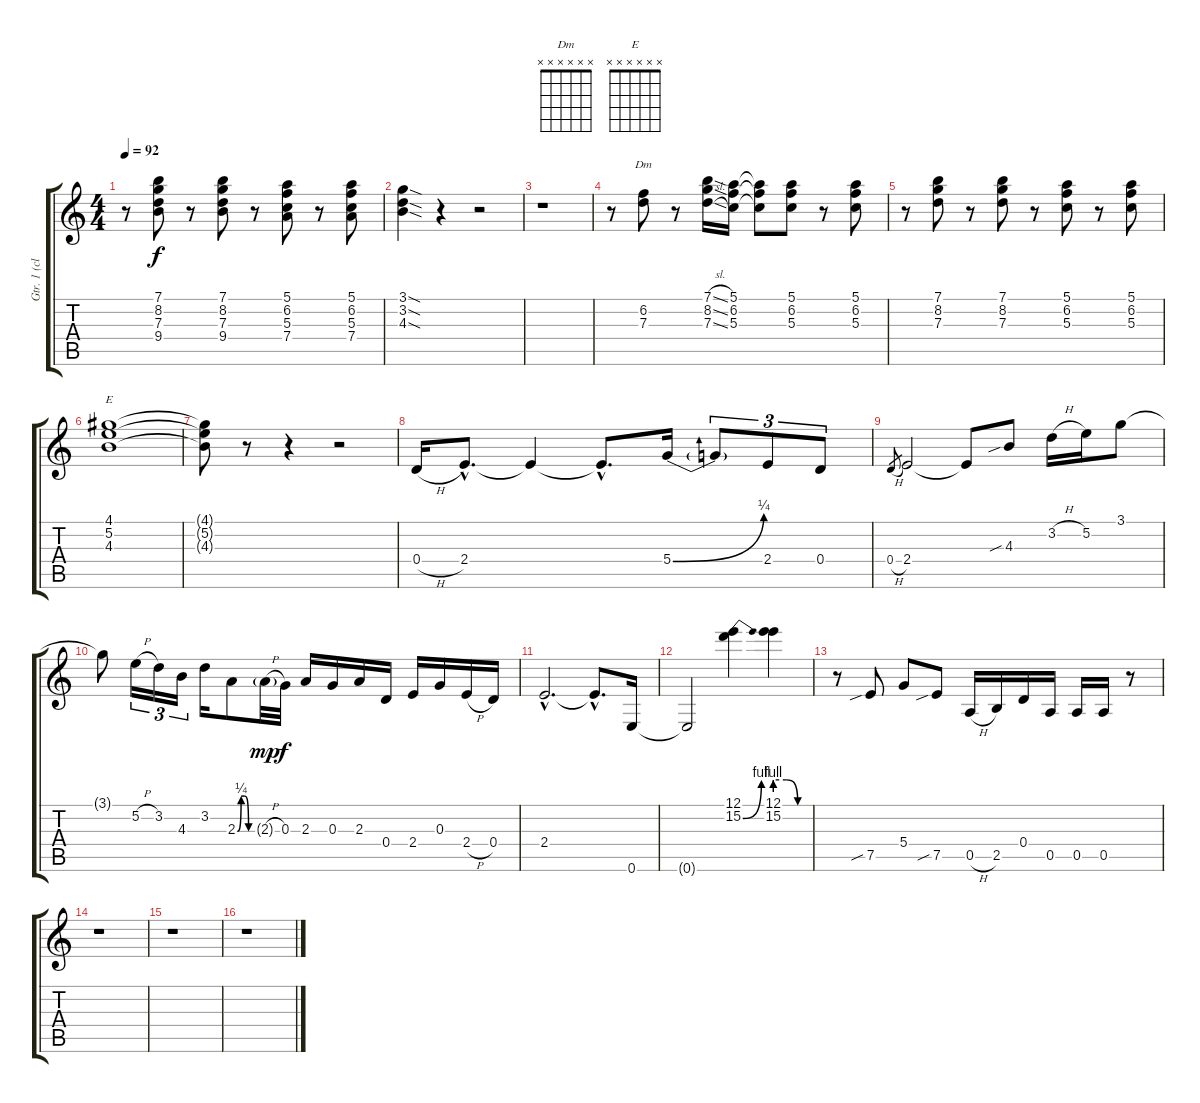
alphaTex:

\track ("Gtr. 1 (clean)" "Gtr. 1 (cl") {instrument electricguitarjazz}
\staff {score tabs}
\tuning (E4 B3 G3 D3 A2 E2) {hide}
\chord ("Dm" x x x x x x)
\chord ("E" x x x x x x)
\ts (4 4)
\tempo 92
\clef g2
\ks c
r.8{dy f} (7.1 8.2 7.3 9.4).8 r.8 (7.1 8.2 7.3 9.4).8 r.8 (5.1 6.2 5.3 7.4).8 r.8 (5.1 6.2 5.3 7.4).8 |
(3.1{sod} 3.2{sod} 4.3{sod}).4 r.4 r.2 |
r.1 |
r.8 (6.2 7.3).8{ch "Dm"} r.8 (7.1{sl} 8.2{sl} 7.3{sl}).16 (5.1 6.2 5.3).16 (5.1{t} 6.2{t} 5.3{t}).8 (5.1 6.2 5.3).8 r.8 (5.1 6.2 5.3).8 |
r.8 (7.1 8.2 7.3).8 r.8 (7.1 8.2 7.3).8 r.8 (5.1 6.2 5.3).8 r.8 (5.1 6.2 5.3).8 |
(4.1 5.2 4.3).1{ch "E"} |
(4.1{t} 5.2{t} 4.3{t}).8 r.8 r.4 r.2 |
0.4{h}.16 2.4{hac}.8{d} 2.4{t}.4 2.4{hac t}.8{d} 5.4{be (bend 0 0 60 1)}.16 5.4{t}.8{tu (3 2)} 2.4.8{tu (3 2)} 0.4.8{tu (3 2)} |
0.4{h}.8{gr} 2.4.2 2.4{t}.8 4.3{sib}.8 3.2{h}.16 5.2.16 3.1.8 |
3.1{t}.8 5.2{h}.16{tu (3 2)} 3.2.16{tu (3 2)} 4.3.16{tu (3 2)} 3.2.16 2.3{be (custom 0 0 15 1 30 1 45 0 60 0)}.8 2.3{h g}.32{dy mp} 0.3.32{dy f} 2.3.16 0.3.16 2.3.16 0.4.16 2.4.16 0.3.16 2.4{h}.16 0.4.16 |
2.4{hac}.2{d} 2.4{hac t}.8{d} 0.6.16 |
0.6{t}.2 (12.1 15.2{be (bend 0 0 60 4)}).4 (12.1 15.2{be (custom 0 4 20 4 40 0 60 0)}).4 |
r.8 7.5{sib}.8 5.4.8 7.5{sib}.8 0.5{h}.16 2.5.16 0.4.16 0.5.16 0.5.16 0.5.16 r.8 |
r.1 |
r.1 |
r.1
